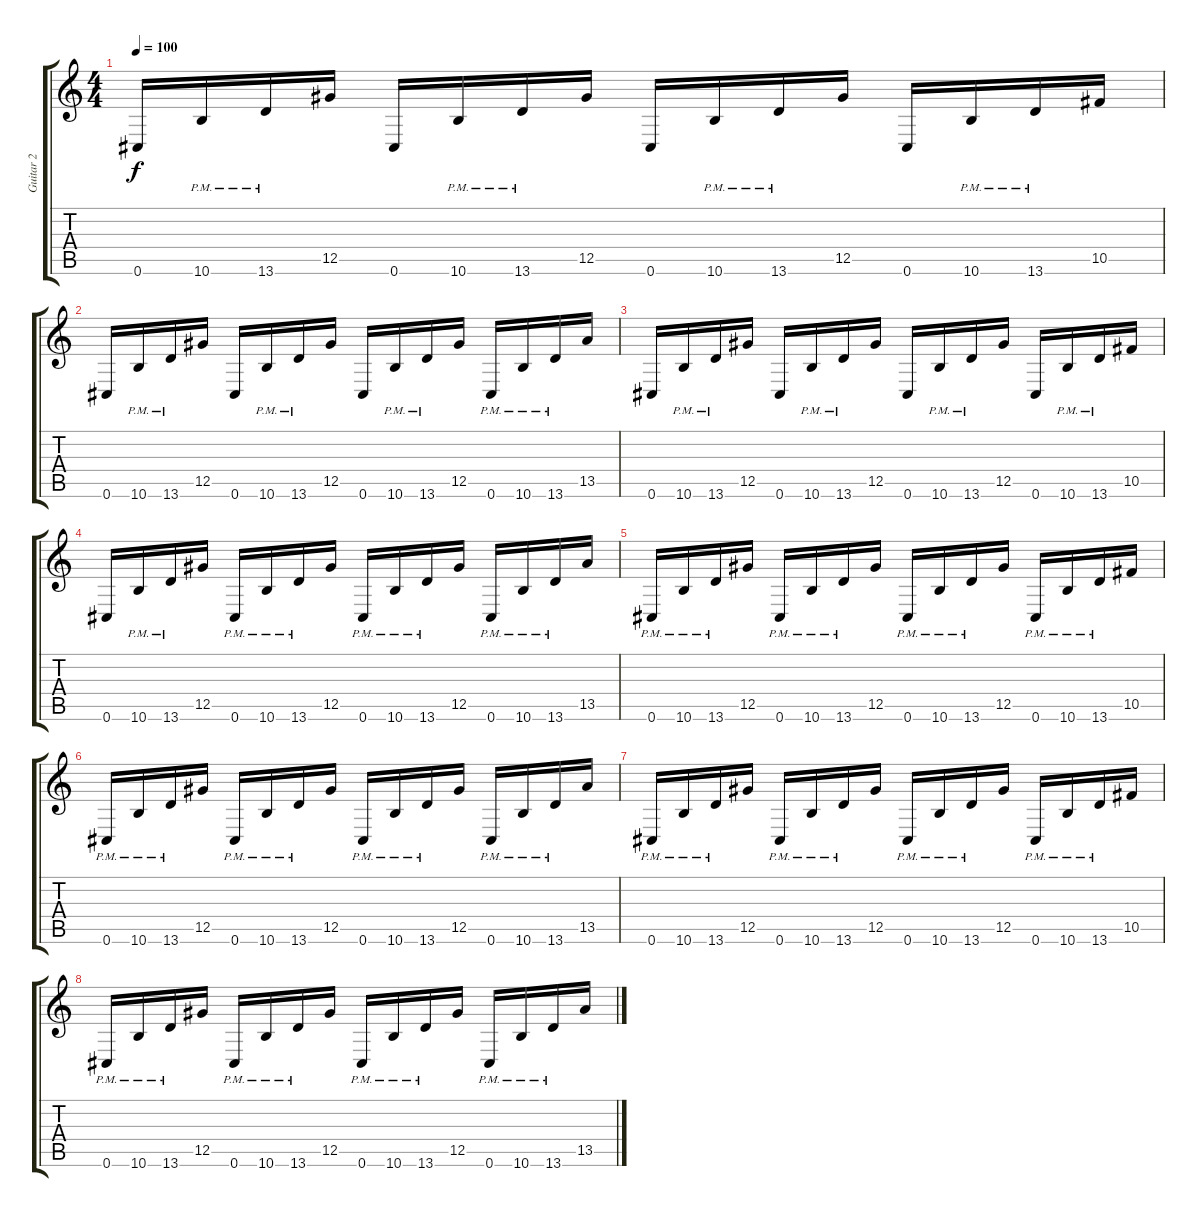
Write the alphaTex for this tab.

\track ("Guitar 2" "Guitar 2") {instrument distortionguitar}
\staff {score tabs}
\tuning (Eb4 Bb3 Gb3 Db3 Ab2 Db2) {hide}
\ts (4 4)
\tempo 100
\clef g2
\ks c
0.6.16{dy f} 10.6{pm}.16 13.6{pm}.16 12.5.16 0.6.16 10.6{pm}.16 13.6{pm}.16 12.5.16 0.6.16 10.6{pm}.16 13.6{pm}.16 12.5.16 0.6.16 10.6{pm}.16 13.6{pm}.16 10.5.16 |
0.6.16 10.6{pm}.16 13.6{pm}.16 12.5.16 0.6.16 10.6{pm}.16 13.6{pm}.16 12.5.16 0.6.16 10.6{pm}.16 13.6{pm}.16 12.5.16 0.6{pm}.16 10.6{pm}.16 13.6{pm}.16 13.5.16 |
0.6.16 10.6{pm}.16 13.6{pm}.16 12.5.16 0.6.16 10.6{pm}.16 13.6{pm}.16 12.5.16 0.6.16 10.6{pm}.16 13.6{pm}.16 12.5.16 0.6.16 10.6{pm}.16 13.6{pm}.16 10.5.16 |
0.6.16 10.6{pm}.16 13.6{pm}.16 12.5.16 0.6{pm}.16 10.6{pm}.16 13.6{pm}.16 12.5.16 0.6{pm}.16 10.6{pm}.16 13.6{pm}.16 12.5.16 0.6{pm}.16 10.6{pm}.16 13.6{pm}.16 13.5.16 |
0.6{pm}.16 10.6{pm}.16 13.6{pm}.16 12.5.16 0.6{pm}.16 10.6{pm}.16 13.6{pm}.16 12.5.16 0.6{pm}.16 10.6{pm}.16 13.6{pm}.16 12.5.16 0.6{pm}.16 10.6{pm}.16 13.6{pm}.16 10.5.16 |
0.6{pm}.16 10.6{pm}.16 13.6{pm}.16 12.5.16 0.6{pm}.16 10.6{pm}.16 13.6{pm}.16 12.5.16 0.6{pm}.16 10.6{pm}.16 13.6{pm}.16 12.5.16 0.6{pm}.16 10.6{pm}.16 13.6{pm}.16 13.5.16 |
0.6{pm}.16 10.6{pm}.16 13.6{pm}.16 12.5.16 0.6{pm}.16 10.6{pm}.16 13.6{pm}.16 12.5.16 0.6{pm}.16 10.6{pm}.16 13.6{pm}.16 12.5.16 0.6{pm}.16 10.6{pm}.16 13.6{pm}.16 10.5.16 |
0.6{pm}.16 10.6{pm}.16 13.6{pm}.16 12.5.16 0.6{pm}.16 10.6{pm}.16 13.6{pm}.16 12.5.16 0.6{pm}.16 10.6{pm}.16 13.6{pm}.16 12.5.16 0.6{pm}.16 10.6{pm}.16 13.6{pm}.16 13.5.16
